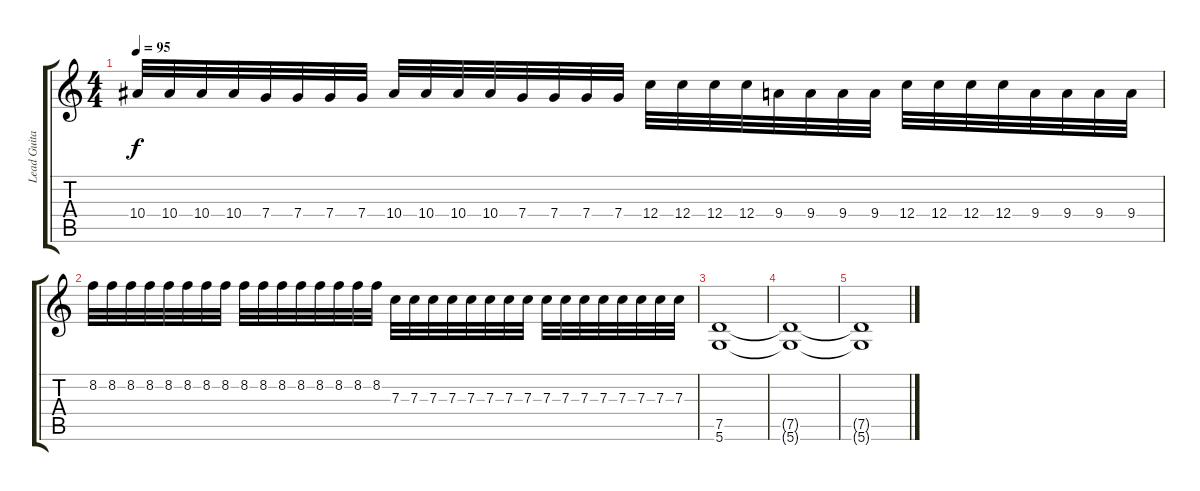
\track ("Lead Guitar" "Lead Guita") {instrument distortionguitar}
\staff {score tabs}
\tuning (D4 A3 F3 C3 G2 D2) {hide}
\ts (4 4)
\tempo 95
\clef g2
\ks c
10.4.32{dy f} 10.4.32 10.4.32 10.4.32 7.4.32 7.4.32 7.4.32 7.4.32 10.4.32 10.4.32 10.4.32 10.4.32 7.4.32 7.4.32 7.4.32 7.4.32 12.4.32 12.4.32 12.4.32 12.4.32 9.4.32 9.4.32 9.4.32 9.4.32 12.4.32 12.4.32 12.4.32 12.4.32 9.4.32 9.4.32 9.4.32 9.4.32 |
8.2.32 8.2.32 8.2.32 8.2.32 8.2.32 8.2.32 8.2.32 8.2.32 8.2.32 8.2.32 8.2.32 8.2.32 8.2.32 8.2.32 8.2.32 8.2.32 7.3.32 7.3.32 7.3.32 7.3.32 7.3.32 7.3.32 7.3.32 7.3.32 7.3.32 7.3.32 7.3.32 7.3.32 7.3.32 7.3.32 7.3.32 7.3.32 |
(7.5 5.6).1{volume 0} |
(7.5{t} 5.6{t}).1 |
(7.5{t} 5.6{t}).1
